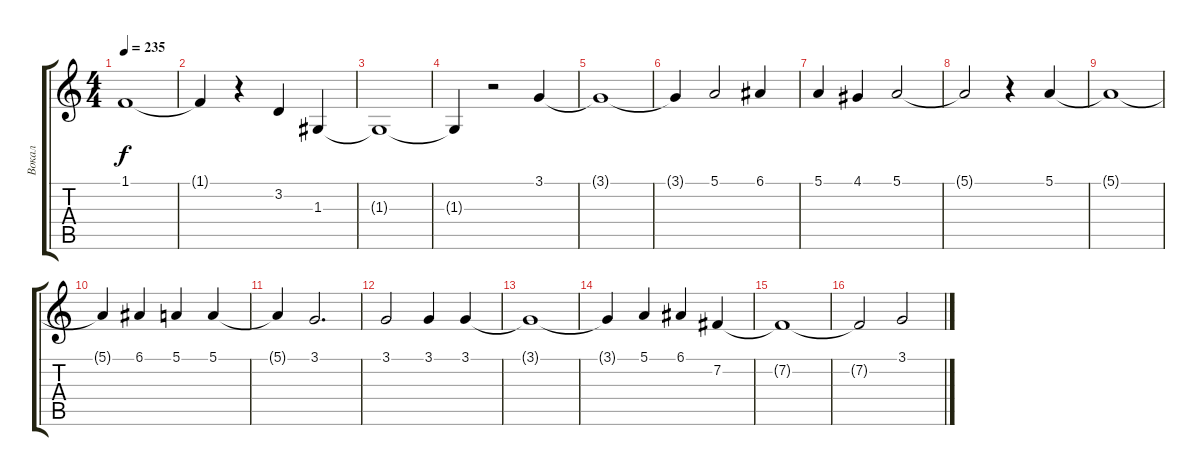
\track ("Вокал" "Вокал") {instrument lead6voice}
\staff {score tabs}
\tuning (E4 B3 G3 D3 A2 E2) {hide}
\ts (4 4)
\tempo 235
\clef g2
\ks c
1.1{t}.1{dy f} |
1.1{t}.4 r.4 3.2.4 1.3.4 |
1.3{t}.1 |
1.3{t}.4 r.2 3.1.4 |
3.1{t}.1 |
3.1{t}.4 5.1.2 6.1.4 |
5.1.4 4.1.4 5.1.2 |
5.1{t}.2 r.4 5.1.4 |
5.1{t}.1 |
5.1{t}.4 6.1.4 5.1.4 5.1.4 |
5.1{t}.4 3.1.2{d} |
3.1.2 3.1.4 3.1.4 |
3.1{t}.1 |
3.1{t}.4 5.1.4 6.1.4 7.2.4 |
7.2{t}.1 |
7.2{t}.2 3.1.2
